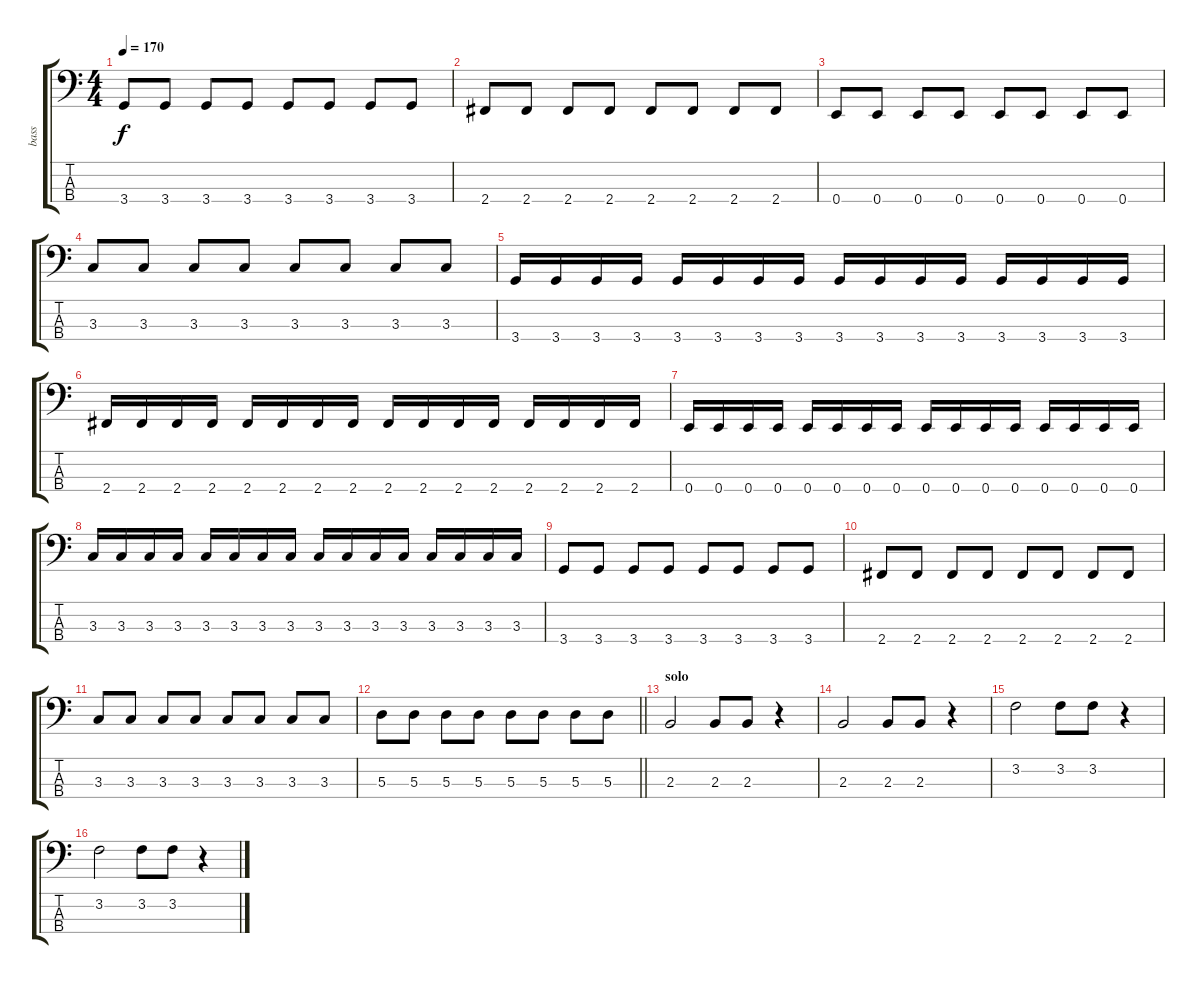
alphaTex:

\track ("bass" "bass") {instrument electricbassfinger}
\staff {score tabs}
\tuning (G2 D2 A1 E1) {hide}
\ts (4 4)
\tempo 170
\clef f4
\ks c
3.4.8{dy f} 3.4.8 3.4.8 3.4.8 3.4.8 3.4.8 3.4.8 3.4.8 |
2.4.8 2.4.8 2.4.8 2.4.8 2.4.8 2.4.8 2.4.8 2.4.8 |
0.4.8 0.4.8 0.4.8 0.4.8 0.4.8 0.4.8 0.4.8 0.4.8 |
3.3.8 3.3.8 3.3.8 3.3.8 3.3.8 3.3.8 3.3.8 3.3.8 |
3.4.16 3.4.16 3.4.16 3.4.16 3.4.16 3.4.16 3.4.16 3.4.16 3.4.16 3.4.16 3.4.16 3.4.16 3.4.16 3.4.16 3.4.16 3.4.16 |
2.4.16 2.4.16 2.4.16 2.4.16 2.4.16 2.4.16 2.4.16 2.4.16 2.4.16 2.4.16 2.4.16 2.4.16 2.4.16 2.4.16 2.4.16 2.4.16 |
0.4.16 0.4.16 0.4.16 0.4.16 0.4.16 0.4.16 0.4.16 0.4.16 0.4.16 0.4.16 0.4.16 0.4.16 0.4.16 0.4.16 0.4.16 0.4.16 |
3.3.16 3.3.16 3.3.16 3.3.16 3.3.16 3.3.16 3.3.16 3.3.16 3.3.16 3.3.16 3.3.16 3.3.16 3.3.16 3.3.16 3.3.16 3.3.16 |
3.4.8 3.4.8 3.4.8 3.4.8 3.4.8 3.4.8 3.4.8 3.4.8 |
2.4.8 2.4.8 2.4.8 2.4.8 2.4.8 2.4.8 2.4.8 2.4.8 |
3.3.8 3.3.8 3.3.8 3.3.8 3.3.8 3.3.8 3.3.8 3.3.8 |
\barLineRight lightlight
5.3.8 5.3.8 5.3.8 5.3.8 5.3.8 5.3.8 5.3.8 5.3.8 |
\section ("" "solo")
2.3.2 2.3.8 2.3.8 r.4 |
2.3.2 2.3.8 2.3.8 r.4 |
3.2.2 3.2.8 3.2.8 r.4 |
3.2.2 3.2.8 3.2.8 r.4
